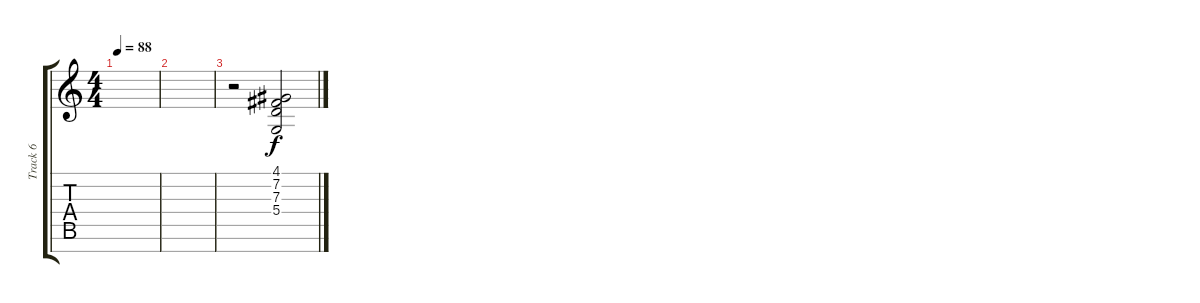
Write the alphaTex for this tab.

\track ("Track 6" "Track 6") {instrument reversecymbal}
\staff {score tabs}
\tuning (E4 B3 G3 D3 A2 E2 B1) {hide}
\ts (4 4)
\tempo 88
\clef g2
\ks c
|
|
r.2 (4.1 7.2 7.3 5.4).2
